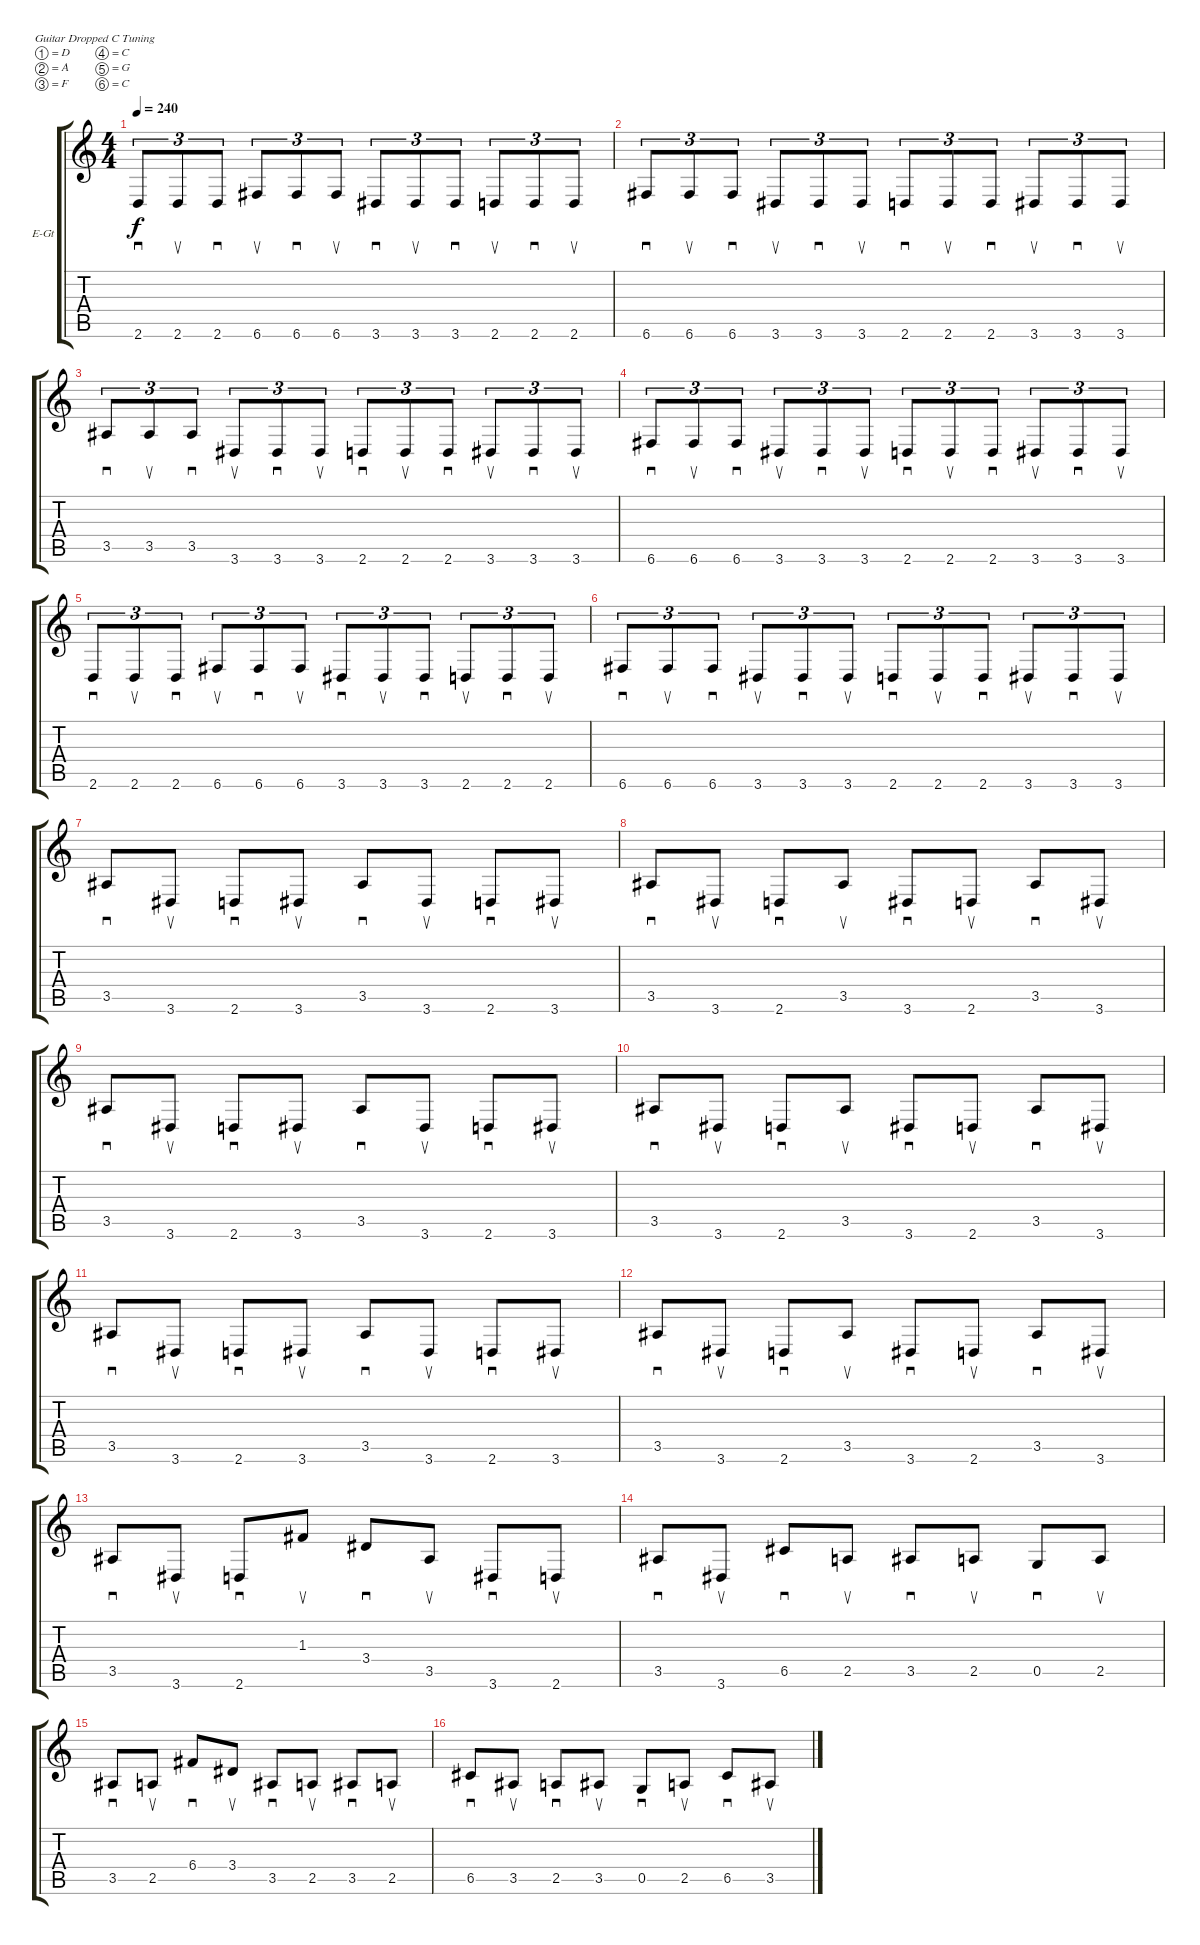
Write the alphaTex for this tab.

\bracketExtendMode groupsimilarinstruments
\firstSystemTrackNameOrientation horizontal
\otherSystemsTrackNameOrientation horizontal
\track ("Electric Guitar 2" "E-Gt") {instrument distortionguitar}
\staff {score tabs}
\tuning (D4 A3 F3 C3 G2 C2)
\ts (4 4)
\tempo 240
\clef g2
\ks c
2.6.8{sd tu (3 2) dy f} 2.6.8{su tu (3 2)} 2.6.8{sd tu (3 2)} 6.6.8{su tu (3 2)} 6.6.8{sd tu (3 2)} 6.6.8{su tu (3 2)} 3.6.8{sd tu (3 2)} 3.6.8{su tu (3 2)} 3.6.8{sd tu (3 2)} 2.6.8{su tu (3 2)} 2.6.8{sd tu (3 2)} 2.6.8{su tu (3 2)} |
6.6.8{sd tu (3 2)} 6.6.8{su tu (3 2)} 6.6.8{sd tu (3 2)} 3.6.8{su tu (3 2)} 3.6.8{sd tu (3 2)} 3.6.8{su tu (3 2)} 2.6.8{sd tu (3 2)} 2.6.8{su tu (3 2)} 2.6.8{sd tu (3 2)} 3.6.8{su tu (3 2)} 3.6.8{sd tu (3 2)} 3.6.8{su tu (3 2)} |
3.5.8{sd tu (3 2)} 3.5.8{su tu (3 2)} 3.5.8{sd tu (3 2)} 3.6.8{su tu (3 2)} 3.6.8{sd tu (3 2)} 3.6.8{su tu (3 2)} 2.6.8{sd tu (3 2)} 2.6.8{su tu (3 2)} 2.6.8{sd tu (3 2)} 3.6.8{su tu (3 2)} 3.6.8{sd tu (3 2)} 3.6.8{su tu (3 2)} |
6.6.8{sd tu (3 2)} 6.6.8{su tu (3 2)} 6.6.8{sd tu (3 2)} 3.6.8{su tu (3 2)} 3.6.8{sd tu (3 2)} 3.6.8{su tu (3 2)} 2.6.8{sd tu (3 2)} 2.6.8{su tu (3 2)} 2.6.8{sd tu (3 2)} 3.6.8{su tu (3 2)} 3.6.8{sd tu (3 2)} 3.6.8{su tu (3 2)} |
2.6.8{sd tu (3 2)} 2.6.8{su tu (3 2)} 2.6.8{sd tu (3 2)} 6.6.8{su tu (3 2)} 6.6.8{sd tu (3 2)} 6.6.8{su tu (3 2)} 3.6.8{sd tu (3 2)} 3.6.8{su tu (3 2)} 3.6.8{sd tu (3 2)} 2.6.8{su tu (3 2)} 2.6.8{sd tu (3 2)} 2.6.8{su tu (3 2)} |
6.6.8{sd tu (3 2)} 6.6.8{su tu (3 2)} 6.6.8{sd tu (3 2)} 3.6.8{su tu (3 2)} 3.6.8{sd tu (3 2)} 3.6.8{su tu (3 2)} 2.6.8{sd tu (3 2)} 2.6.8{su tu (3 2)} 2.6.8{sd tu (3 2)} 3.6.8{su tu (3 2)} 3.6.8{sd tu (3 2)} 3.6.8{su tu (3 2)} |
3.5.8{sd} 3.6.8{su} 2.6.8{sd} 3.6.8{su} 3.5.8{sd} 3.6.8{su} 2.6.8{sd} 3.6.8{su} |
3.5.8{sd} 3.6.8{su} 2.6.8{sd} 3.5.8{su} 3.6.8{sd} 2.6.8{su} 3.5.8{sd} 3.6.8{su} |
3.5.8{sd} 3.6.8{su} 2.6.8{sd} 3.6.8{su} 3.5.8{sd} 3.6.8{su} 2.6.8{sd} 3.6.8{su} |
3.5.8{sd} 3.6.8{su} 2.6.8{sd} 3.5.8{su} 3.6.8{sd} 2.6.8{su} 3.5.8{sd} 3.6.8{su} |
3.5.8{sd} 3.6.8{su} 2.6.8{sd} 3.6.8{su} 3.5.8{sd} 3.6.8{su} 2.6.8{sd} 3.6.8{su} |
3.5.8{sd} 3.6.8{su} 2.6.8{sd} 3.5.8{su} 3.6.8{sd} 2.6.8{su} 3.5.8{sd} 3.6.8{su} |
3.5.8{sd} 3.6.8{su} 2.6.8{sd} 1.3.8{su} 3.4.8{sd} 3.5.8{su} 3.6.8{sd} 2.6.8{su} |
3.5.8{sd} 3.6.8{su} 6.5.8{sd} 2.5.8{su} 3.5.8{sd} 2.5.8{su} 0.5.8{sd} 2.5.8{su} |
3.5.8{sd} 2.5.8{su} 6.4.8{sd} 3.4.8{su} 3.5.8{sd} 2.5.8{su} 3.5.8{sd} 2.5.8{su} |
6.5.8{sd} 3.5.8{su} 2.5.8{sd} 3.5.8{su} 0.5.8{sd} 2.5.8{su} 6.5.8{sd} 3.5.8{su}
